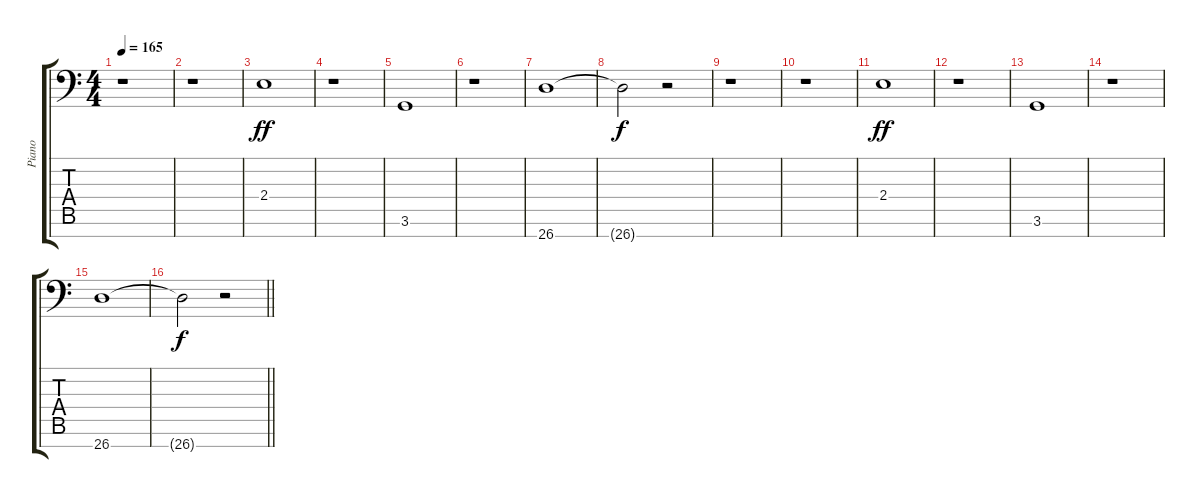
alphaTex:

\track ("Piano" "Piano") {instrument acousticgrandpiano}
\staff {score tabs}
\tuning (C8 B3 G3 D3 A2 E2 C-1) {hide}
\ts (4 4)
\tempo 165
\clef f4
\ks c
r.1{dy f} |
r.1 |
2.4.1{dy ff} |
r.1 |
3.6.1 |
r.1 |
26.7.1 |
26.7{t}.2{dy f} r.2 |
r.1 |
r.1 |
2.4.1{dy ff} |
r.1 |
3.6.1 |
r.1 |
26.7.1 |
\barLineRight lightlight
26.7{t}.2{dy f} r.2
